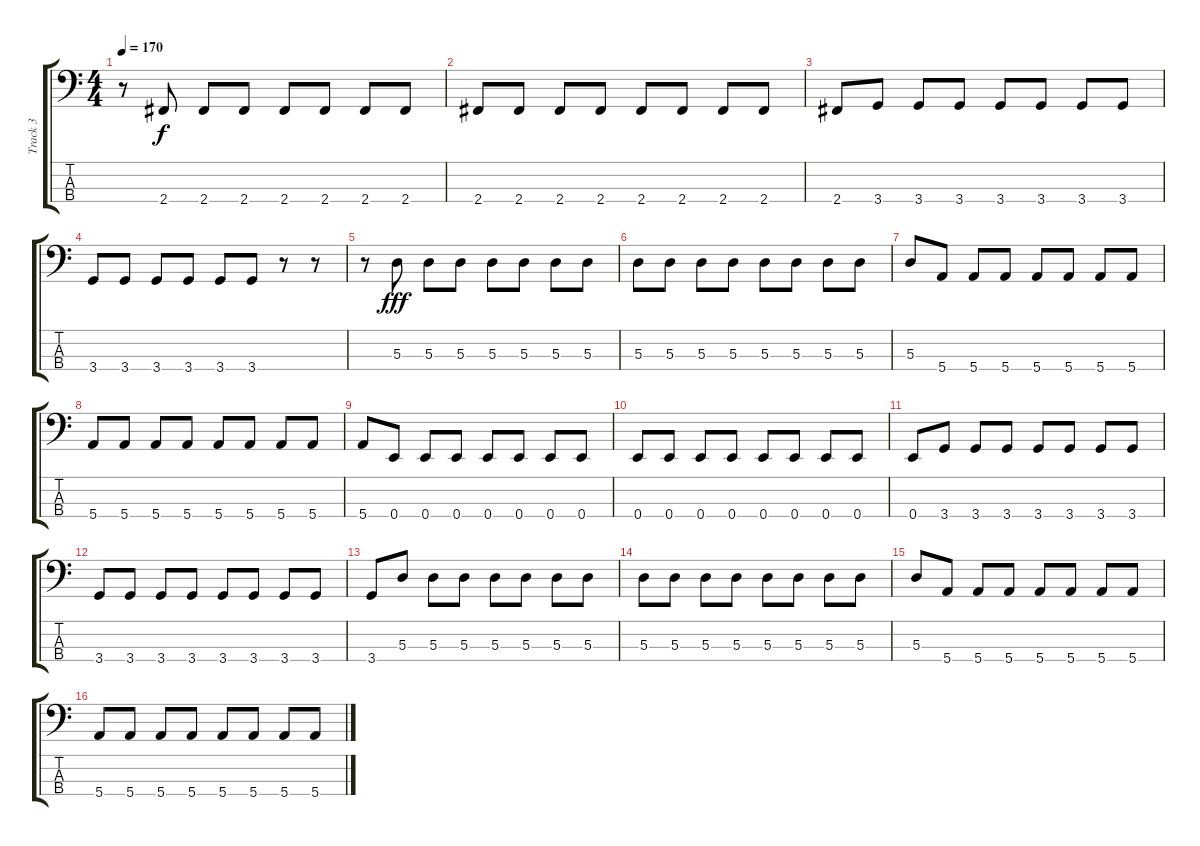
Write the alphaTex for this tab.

\track ("Track 3" "Track 3") {instrument electricbassfinger}
\staff {score tabs}
\tuning (G2 D2 A1 E1) {hide}
\ts (4 4)
\tempo 170
\clef f4
\ks c
r.8{dy f} 2.4.8 2.4.8 2.4.8 2.4.8 2.4.8 2.4.8 2.4.8 |
2.4.8 2.4.8 2.4.8 2.4.8 2.4.8 2.4.8 2.4.8 2.4.8 |
2.4.8 3.4.8 3.4.8 3.4.8 3.4.8 3.4.8 3.4.8 3.4.8 |
3.4.8 3.4.8 3.4.8 3.4.8 3.4.8 3.4.8 r.8 r.8 |
r.8 5.3.8{dy fff} 5.3.8 5.3.8 5.3.8 5.3.8 5.3.8 5.3.8 |
5.3.8 5.3.8 5.3.8 5.3.8 5.3.8 5.3.8 5.3.8 5.3.8 |
5.3.8 5.4.8 5.4.8 5.4.8 5.4.8 5.4.8 5.4.8 5.4.8 |
5.4.8 5.4.8 5.4.8 5.4.8 5.4.8 5.4.8 5.4.8 5.4.8 |
5.4.8 0.4.8 0.4.8 0.4.8 0.4.8 0.4.8 0.4.8 0.4.8 |
0.4.8 0.4.8 0.4.8 0.4.8 0.4.8 0.4.8 0.4.8 0.4.8 |
0.4.8 3.4.8 3.4.8 3.4.8 3.4.8 3.4.8 3.4.8 3.4.8 |
3.4.8 3.4.8 3.4.8 3.4.8 3.4.8 3.4.8 3.4.8 3.4.8 |
3.4.8 5.3.8 5.3.8 5.3.8 5.3.8 5.3.8 5.3.8 5.3.8 |
5.3.8 5.3.8 5.3.8 5.3.8 5.3.8 5.3.8 5.3.8 5.3.8 |
5.3.8 5.4.8 5.4.8 5.4.8 5.4.8 5.4.8 5.4.8 5.4.8 |
5.4.8 5.4.8 5.4.8 5.4.8 5.4.8 5.4.8 5.4.8 5.4.8
